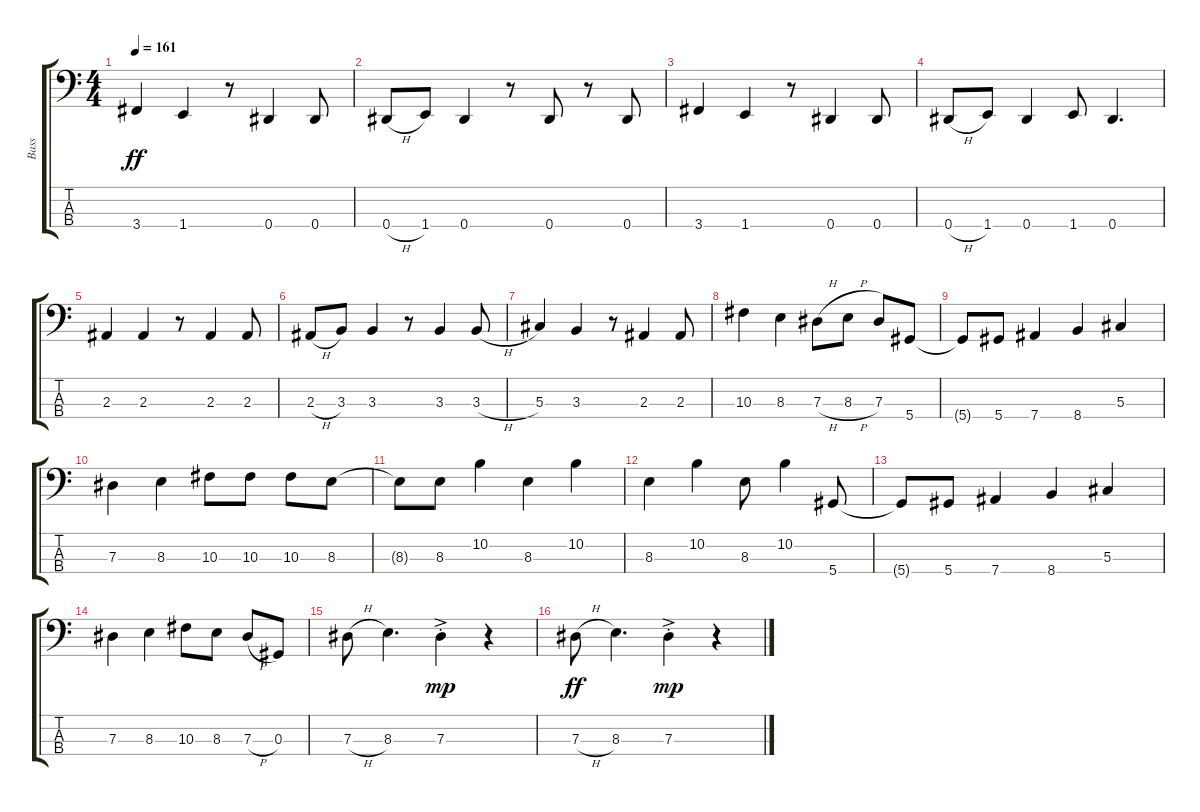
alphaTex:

\track ("Bass" "Bass") {instrument electricbassfinger}
\staff {score tabs}
\tuning (Gb2 Db2 Ab1 Eb1) {hide}
\ts (4 4)
\tempo 161
\clef f4
\ks c
3.4.4{dy ff} 1.4.4 r.8 0.4.4 0.4.8 |
0.4{h}.8 1.4.8 0.4.4 r.8 0.4.8 r.8 0.4.8 |
3.4.4 1.4.4 r.8 0.4.4 0.4.8 |
0.4{h}.8 1.4.8 0.4.4 1.4.8 0.4.4{d} |
2.3.4 2.3.4 r.8 2.3.4 2.3.8 |
2.3{h}.8 3.3.8 3.3.4 r.8 3.3.4 3.3{h}.8 |
5.3.4 3.3.4 r.8 2.3.4 2.3.8 |
10.3.4 8.3.4 7.3{h}.8 8.3{h}.8 7.3.8 5.4.8 |
5.4{t}.8 5.4.8 7.4.4 8.4.4 5.3.4 |
7.3.4 8.3.4 10.3.8 10.3.8 10.3.8 8.3.8 |
8.3{t}.8 8.3.8 10.2.4 8.3.4 10.2.4 |
8.3.4 10.2.4 8.3.8 10.2.4 5.4.8 |
5.4{t}.8 5.4.8 7.4.4 8.4.4 5.3.4 |
7.3.4 8.3.4 10.3.8 8.3.8 7.3{h}.8 0.3.8 |
7.3{h}.8 8.3.4{d} 7.3{ac st}.4{dy mp} r.4 |
7.3{h}.8{dy ff} 8.3.4{d} 7.3{ac st}.4{dy mp} r.4
